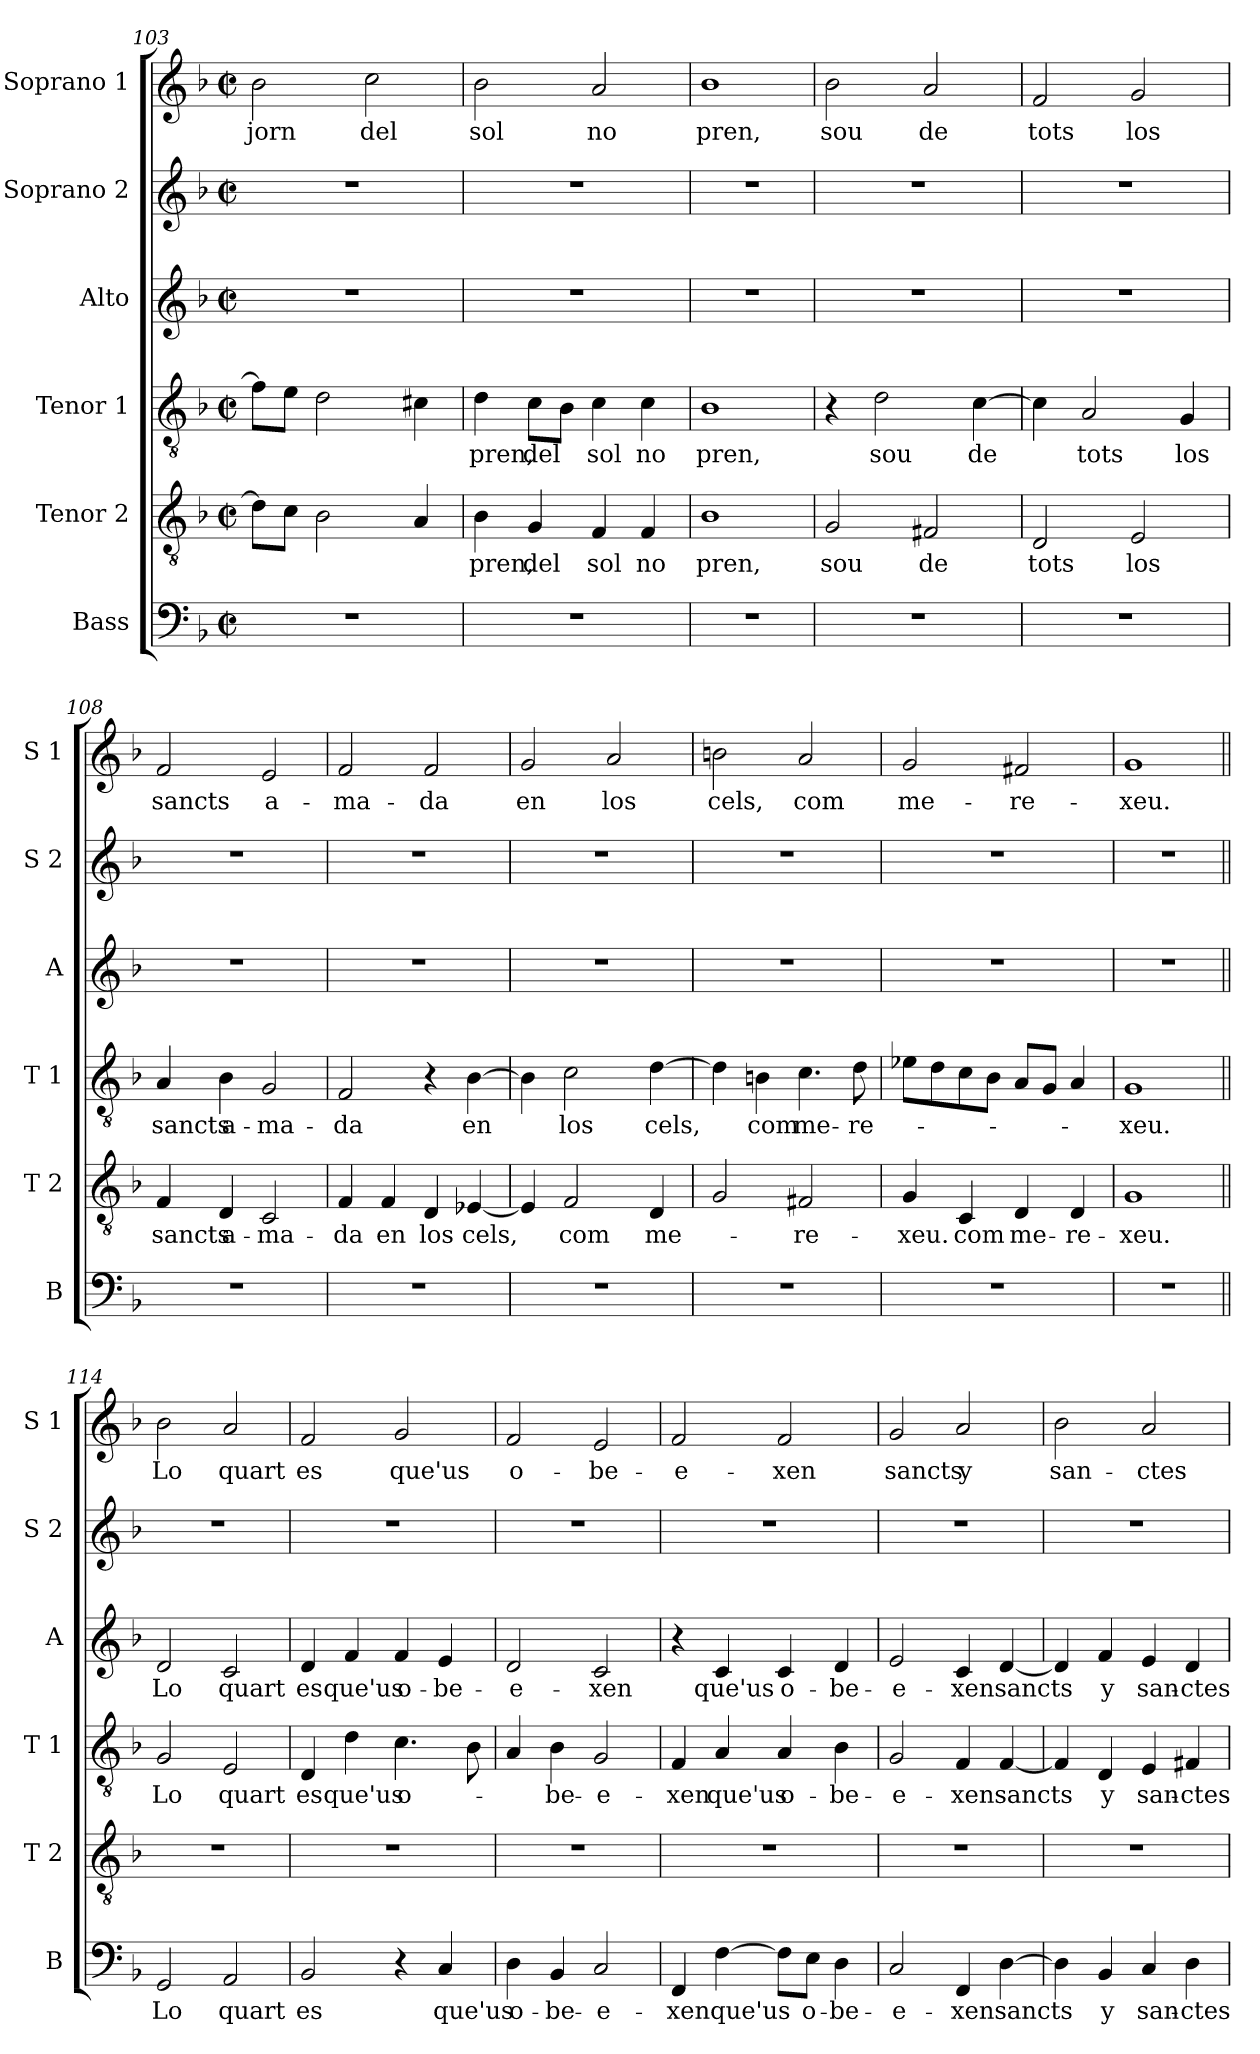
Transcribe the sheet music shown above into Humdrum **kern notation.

**kern	**text	**kern	**text	**kern	**text	**kern	**text	**kern	**kern	**text
*part6	*part6	*part5	*part5	*part4	*part4	*part3	*part3	*part2	*part1	*part1
*staff6	*staff6	*staff5	*staff5	*staff4	*staff4	*staff3	*staff3	*staff2	*staff1	*staff1
*I"Bass	*	*I"Tenor 2	*	*I"Tenor 1	*	*I"Alto	*	*I"Soprano 2	*I"Soprano 1	*
*I'B	*	*I'T 2	*	*I'T 1	*	*I'A	*	*I'S 2	*I'S 1	*
*clefF4	*	*clefGv2	*	*clefGv2	*	*clefG2	*	*clefG2	*clefG2	*
*k[b-]	*	*k[b-]	*	*k[b-]	*	*k[b-]	*	*k[b-]	*k[b-]	*
*F:	*	*F:	*	*F:	*	*F:	*	*F:	*F:	*
*M2/2	*	*M2/2	*	*M2/2	*	*M2/2	*	*M2/2	*M2/2	*
*met(c|)	*	*met(c|)	*	*met(c|)	*	*met(c|)	*	*met(c|)	*met(c|)	*
=103	=103	=103	=103	=103	=103	=103	=103	=103	=103	=103
1r	.	8d\L]	.	8f\L]	.	1r	.	1r	2b-\	jorn
.	.	8c\J	.	8e\J	.	.	.	.	.	.
.	.	2B-\	.	2d\	.	.	.	.	.	.
.	.	.	.	.	.	.	.	.	2cc\	del
.	.	4A/	.	4c#X\	.	.	.	.	.	.
=104	=104	=104	=104	=104	=104	=104	=104	=104	=104	=104
1r	.	4B-\	pren,	4d\	pren,	1r	.	1r	2b-\	sol
.	.	4G/	del	8c\L	del	.	.	.	.	.
.	.	.	.	8B-\J	.	.	.	.	.	.
.	.	4F/	sol	4c\	sol	.	.	.	2a/	no
.	.	4F/	no	4c\	no	.	.	.	.	.
=105	=105	=105	=105	=105	=105	=105	=105	=105	=105	=105
1r	.	1B-	pren,	1B-	pren,	1r	.	1r	1b-	pren,
=106	=106	=106	=106	=106	=106	=106	=106	=106	=106	=106
1r	.	2G/	sou	4r	.	1r	.	1r	2b-\	sou
.	.	.	.	2d\	sou	.	.	.	.	.
.	.	2F#X/	de	.	.	.	.	.	2a/	de
.	.	.	.	[4c\	de	.	.	.	.	.
=107	=107	=107	=107	=107	=107	=107	=107	=107	=107	=107
1r	.	2D/	tots	4c\]	.	1r	.	1r	2f/	tots
.	.	.	.	2A/	tots	.	.	.	.	.
.	.	2E/	los	.	.	.	.	.	2g/	los
.	.	.	.	4G/	los	.	.	.	.	.
!!LO:LB:g=z
=108	=108	=108	=108	=108	=108	=108	=108	=108	=108	=108
1r	.	4F/	sancts	4A/	sancts	1r	.	1r	2f/	sancts
.	.	4D/	a-	4B-\	a-	.	.	.	.	.
.	.	2C/	-ma-	2G/	-ma-	.	.	.	2e/	a-
=109	=109	=109	=109	=109	=109	=109	=109	=109	=109	=109
1r	.	4F/	-da	2F/	-da	1r	.	1r	2f/	-ma-
.	.	4F/	en	.	.	.	.	.	.	.
.	.	4D/	los	4r	.	.	.	.	2f/	-da
.	.	[4E-X/	cels,	[4B-\	en	.	.	.	.	.
=110	=110	=110	=110	=110	=110	=110	=110	=110	=110	=110
1r	.	4E-/]	.	4B-\]	.	1r	.	1r	2g/	en
.	.	2F/	com	2c\	los	.	.	.	.	.
.	.	.	.	.	.	.	.	.	2a/	los
.	.	4D/	me-	[4d\	cels,	.	.	.	.	.
=111	=111	=111	=111	=111	=111	=111	=111	=111	=111	=111
1r	.	2G/	.	4d\]	.	1r	.	1r	2bn\	cels,
.	.	.	.	4Bn\	com	.	.	.	.	.
.	.	2F#X/	-re-	4.c\	me-	.	.	.	2a/	com
.	.	.	.	8d\	-re-	.	.	.	.	.
=112	=112	=112	=112	=112	=112	=112	=112	=112	=112	=112
1r	.	4G/	-xeu.	8e-X\L	.	1r	.	1r	2g/	me-
.	.	.	.	8d\	.	.	.	.	.	.
.	.	4C/	com	8c\	.	.	.	.	.	.
.	.	.	.	8B-\J	.	.	.	.	.	.
.	.	4D/	me-	8A/L	.	.	.	.	2f#X/	-re-
.	.	.	.	8G/J	.	.	.	.	.	.
.	.	4D/	-re-	4A/	.	.	.	.	.	.
=113	=113	=113	=113	=113	=113	=113	=113	=113	=113	=113
1r	.	1G	-xeu.	1G	-xeu.	1r	.	1r	1g	-xeu.
!!LO:LB:g=z
=114||	=114||	=114||	=114||	=114||	=114||	=114||	=114||	=114||	=114||	=114||
2GG/	Lo	1r	.	2G/	Lo	2d/	Lo	1r	2b-\	Lo
2AA/	quart	.	.	2E/	quart	2c/	quart	.	2a/	quart
=115	=115	=115	=115	=115	=115	=115	=115	=115	=115	=115
2BB-/	es	1r	.	4D/	es	4d/	es	1r	2f/	es
.	.	.	.	4d\	que'us	4f/	que'us	.	.	.
4r	.	.	.	4.c\	o-	4f/	o-	.	2g/	que'us
4C/	que'us	.	.	.	.	4e/	-be-	.	.	.
.	.	.	.	8B-\	.	.	.	.	.	.
=116	=116	=116	=116	=116	=116	=116	=116	=116	=116	=116
4D\	o-	1r	.	4A/	.	2d/	-e-	1r	2f/	o-
4BB-/	-be-	.	.	4B-\	-be-	.	.	.	.	.
2C/	-e-	.	.	2G/	-e-	2c/	-xen	.	2e/	-be-
=117	=117	=117	=117	=117	=117	=117	=117	=117	=117	=117
4FF/	-xen	1r	.	4F/	-xen	4r	.	1r	2f/	-e-
[4F\	que'us	.	.	4A/	que'us	4c/	que'us	.	.	.
8F\L]	.	.	.	4A/	o-	4c/	o-	.	2f/	-xen
8E\J	o-	.	.	.	.	.	.	.	.	.
4D\	-be-	.	.	4B-\	-be-	4d/	-be-	.	.	.
=118	=118	=118	=118	=118	=118	=118	=118	=118	=118	=118
2C/	-e-	1r	.	2G/	-e-	2e/	-e-	1r	2g/	sancts
4FF/	-xen	.	.	4F/	-xen	4c/	-xen	.	2a/	y
[4D\	sancts	.	.	[4F/	sancts	[4d/	sancts	.	.	.
!!LO:PB:g=z
=119	=119	=119	=119	=119	=119	=119	=119	=119	=119	=119
4D\]	.	1r	.	4F/]	.	4d/]	.	1r	2b-\	san-
4BB-/	y	.	.	4D/	y	4f/	y	.	.	.
4C/	san-	.	.	4E/	san-	4e/	san-	.	2a/	-ctes
4D\	-ctes	.	.	4F#X/	-ctes	4d/	-ctes	.	.	.
=	=	=	=	=	=	=	=	=	=	=
*-	*-	*-	*-	*-	*-	*-	*-	*-	*-	*-
